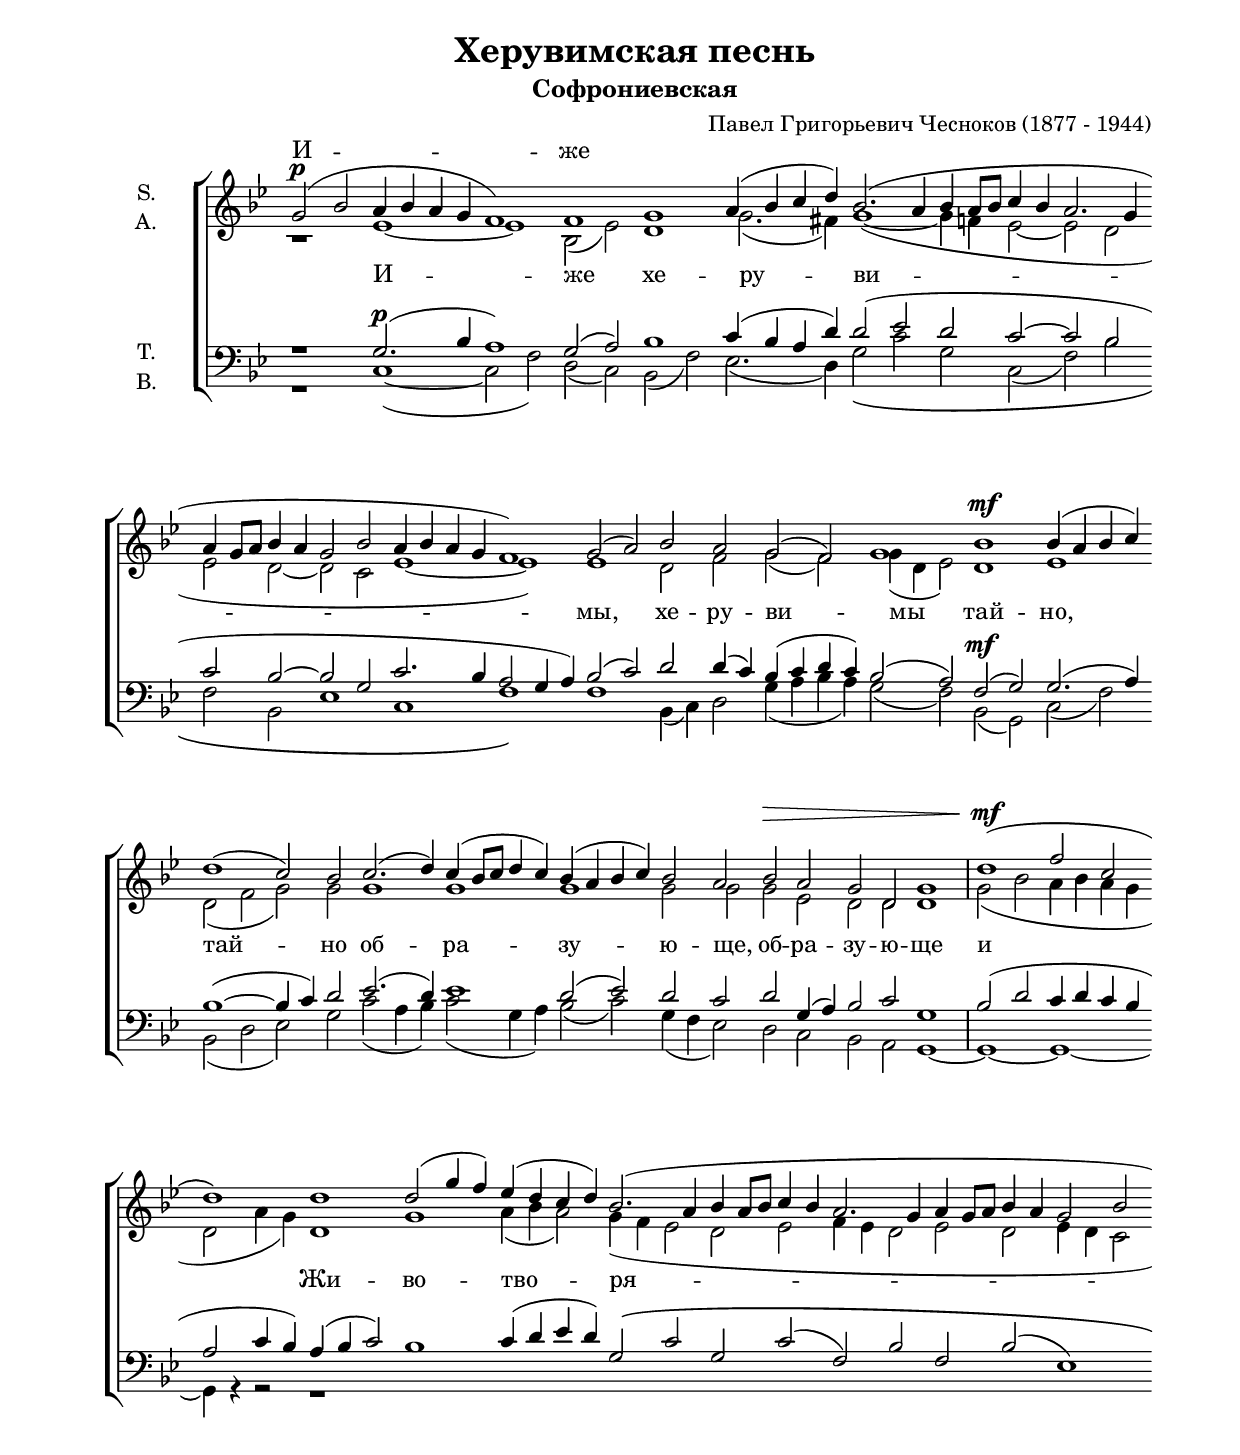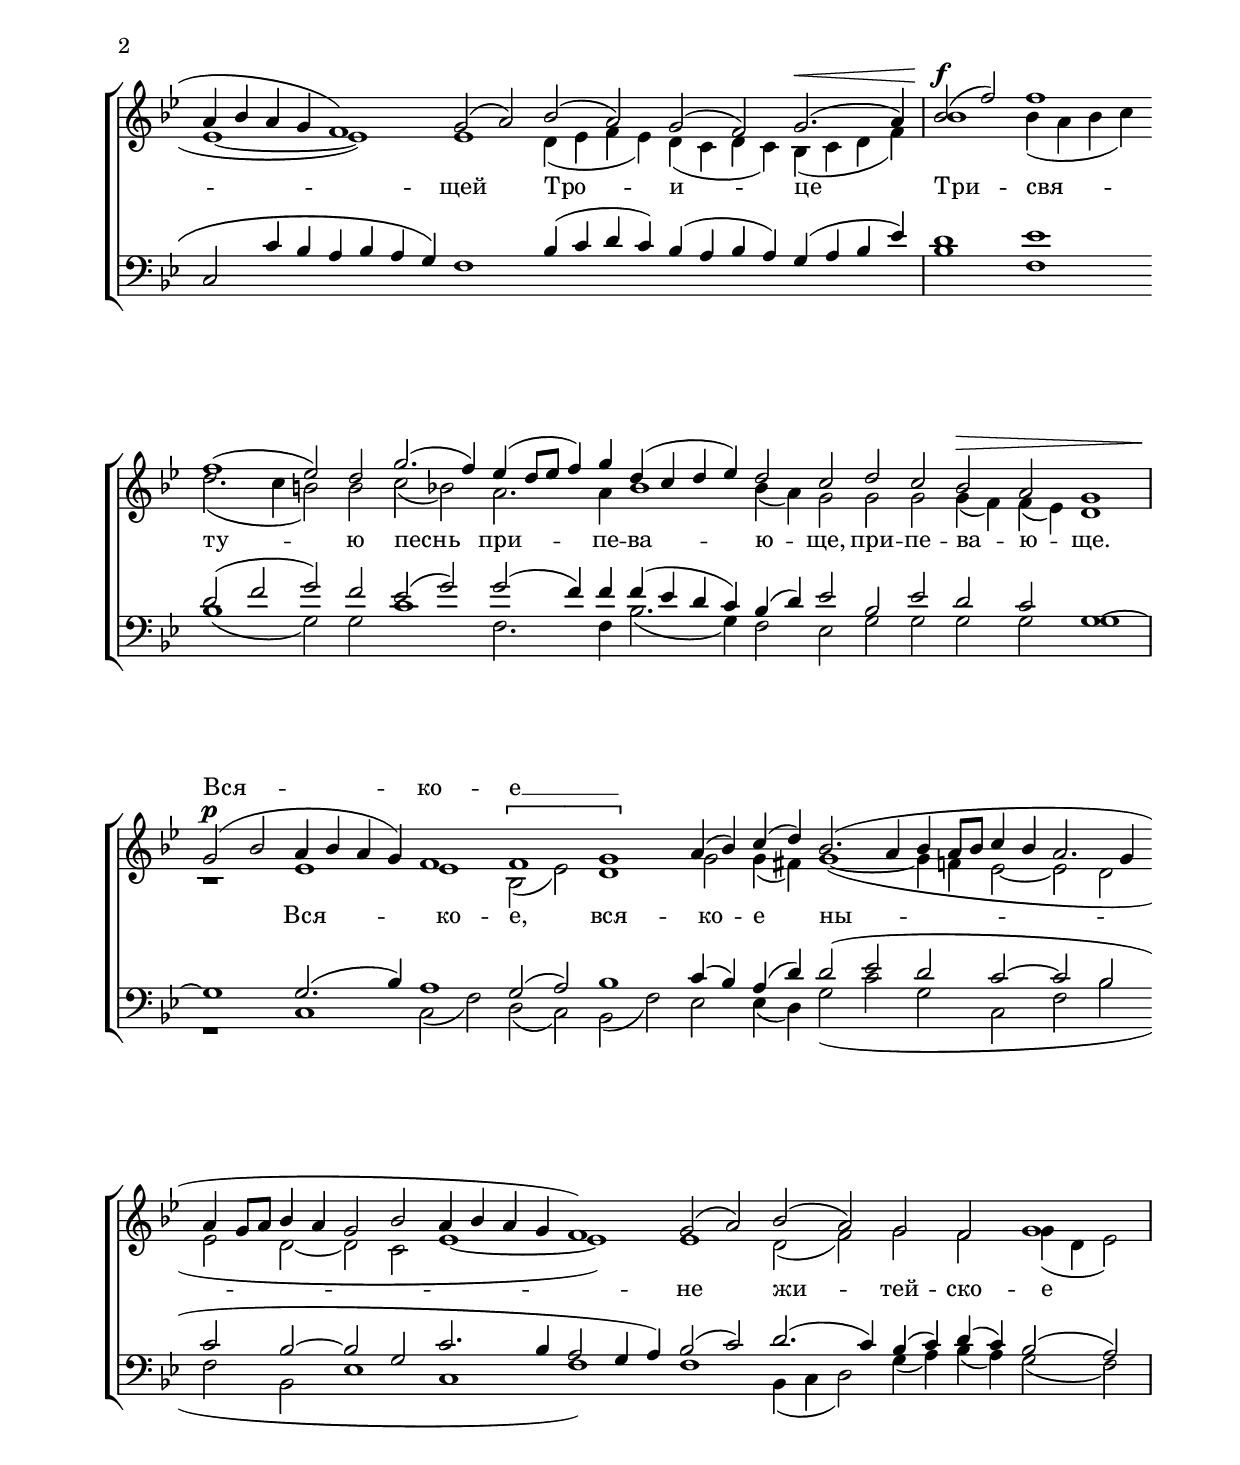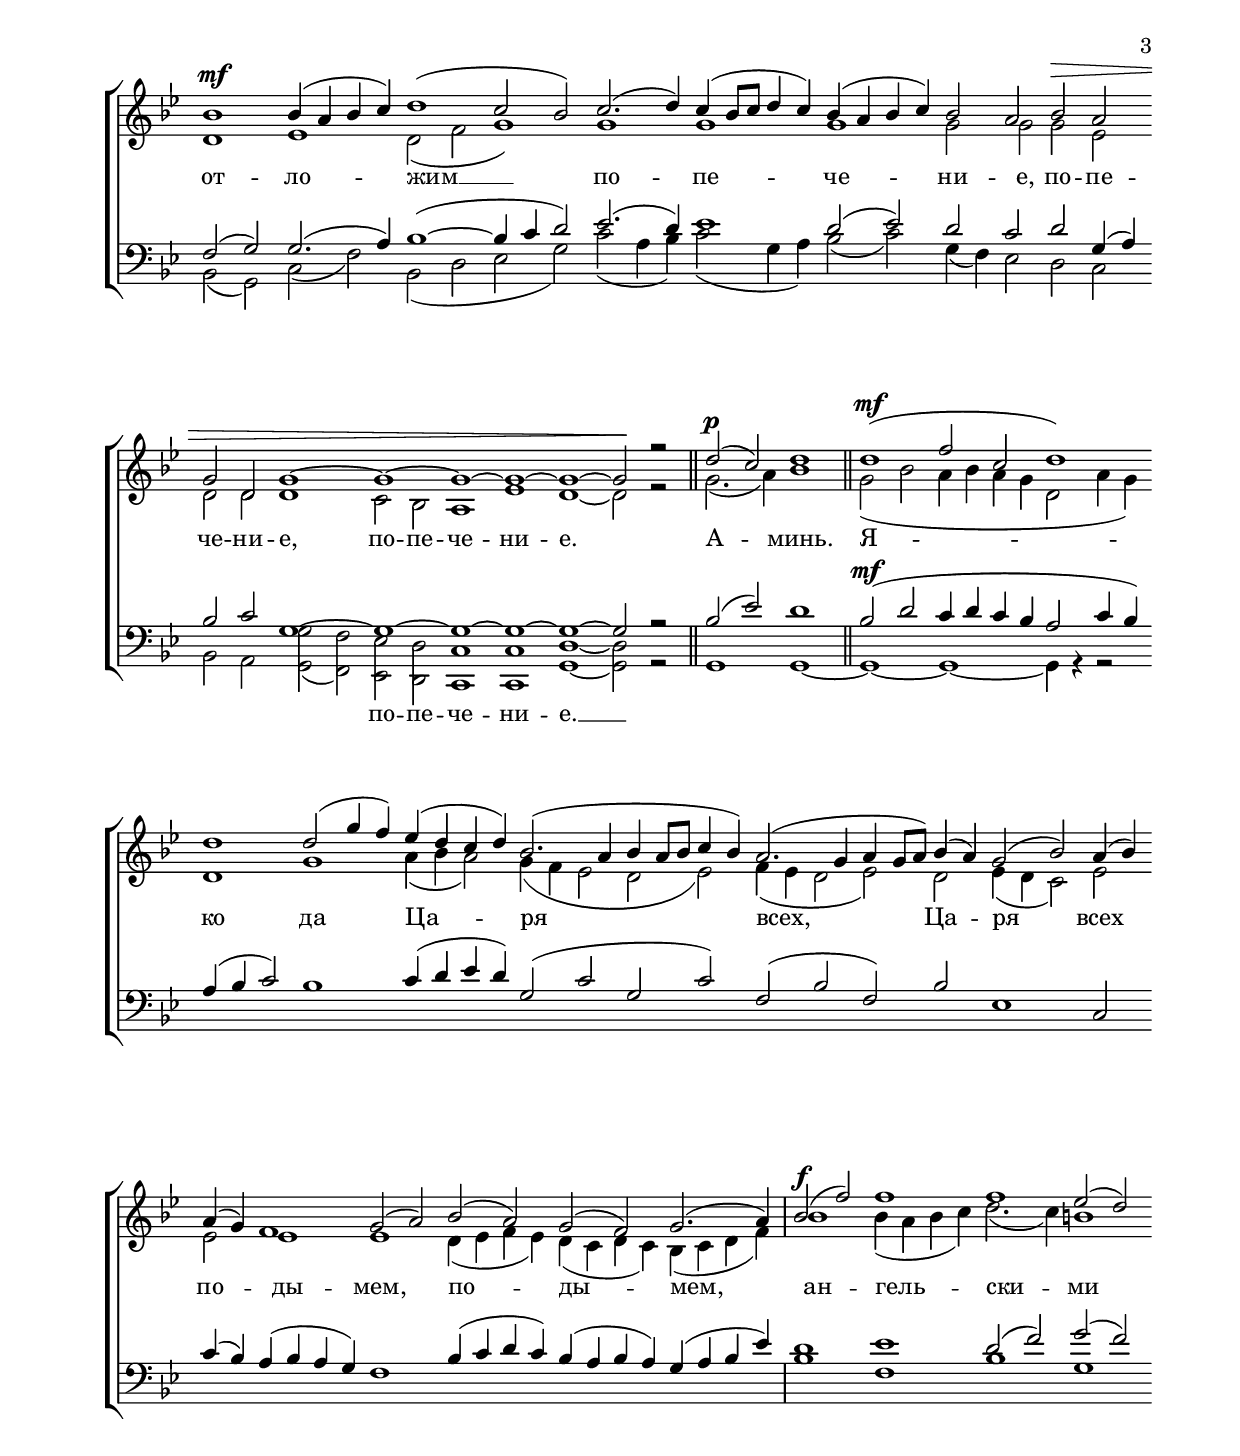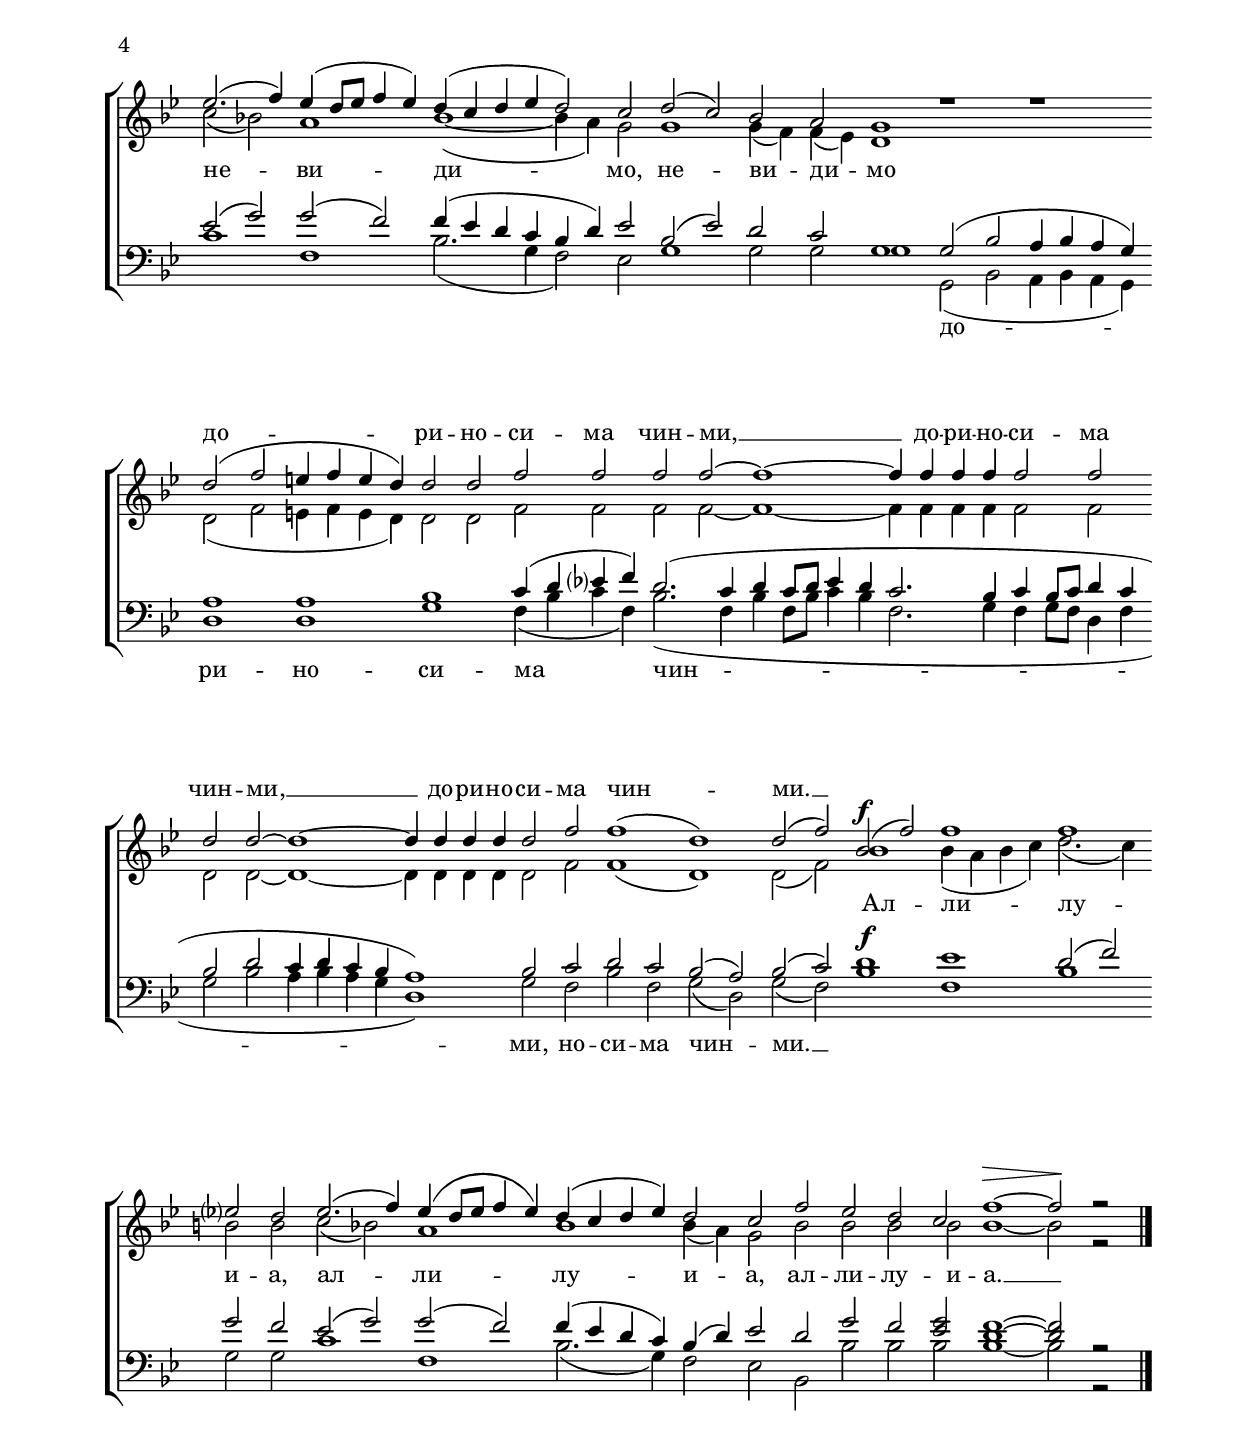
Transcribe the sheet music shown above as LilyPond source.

\version "2.18.2"

% закомментируйте строку ниже, чтобы получался pdf с навигацией
#(ly:set-option 'point-and-click #f)
#(ly:set-option 'midi-extension "mid")

\header {
  title = "Херувимская песнь"
  subtitle = "Софрониевская"
  composer = "Павел Григорьевич Чесноков (1877 - 1944)"
  % Удалить строку версии LilyPond 
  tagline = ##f
}

#(set-global-staff-size 19)

\paper {
  #(set-paper-size "a4")
    top-margin = 15
  left-margin = 20
  right-margin = 15
  bottom-margin = 45
  ragged-bottom = ##f
  ragged-last-bottom = ##f
}

global = {
  \key bes \major
  \time 4/4
}

br = { \bar "" }
soprano = \relative c'' {
  \global
  \dynamicUp
  % Вписывайте музыку сюда
  \cadenzaOn g2\p( bes a4 bes a g f1) \br f g \br a4( bes c d) \br
  bes2.( a4 bes a8[ bes] c4 bes a2. g4 \br a g8[ a] bes4 a g2 bes \br a4 bes a g f1) \br
  g2( a) \br bes a g( f) g1 \br bes\mf bes4( a bes c) \br d1( c2) bes \br
  
  c2.( d4) c4( bes8[ c] d4 c) \br bes( a bes c) \br bes2 a \br bes\> a g d g1 \bar "|"
  d'(\mf f2 c \br d1) \br d \br d2( g4 f) \br es( d c d) \br bes2.( a4 bes a8[ bes] c4 bes a2. g4 \br a g8[ a] bes4 a g2 bes \br a4 bes a g f1)
  \br g2( a) bes( a) \br g( f) \br g2.\<( a4) \bar "|" bes2\f( f') f1 \br f( es2) d \br g2.( f4) es( d8[ es] f4) \br g \br
  d( c d es) d2 c \br d c \br bes\> a g1 \bar "|" g2\p( bes a4 bes a g) \br f1 \[f g\] \br
  a4( bes) c( d) \br bes2.( a4 bes a8[ bes] \br c4 bes a2. g4 \br a g8[ a] bes4 a g2 \br bes a4 bes a g \br f1)
  
  g2( a) \br bes( a) \br g f g1 \bar "|" bes\mf bes4( a bes c) \br d1( c2 bes) \br c2.( d4) \br c4( bes8[ c] d4 c) \br
  \br bes4( a bes c) \br bes2 a \br bes\> a \br g d \br g1~ \br g~ \br g~ g~ \br g~ g2\! r2 \bar "||" d'2\p( c) d1 \bar "||"
  d1\mf( \br f2 c \br d1) \br d \br d2( g4 f) \br es( d c d) \br bes2.( a4 \br bes a8[ bes] c4 bes) \br \br a2.( g4 a g8[ a]) \br \br bes4( a) \br
  g2( bes) \br a4( bes) \br a( g) f1 \br g2( a) \br \br bes( a) \br g( f) \br g2.( a4) \bar "|"
  bes2\f( f') f1 \br f1 es2( d) \br \br es2.( f4) es( d8[ es] f4 es) \br
  
  \br d4( c d es d2) c2 \br d( c) bes \br a g1 \br r1 r1 \br
  d'2( f \br e4 f e d) \br d2 d \br f f \br f f~ f1~ \br
  f4 \br f f f \br f2 f \br d d~ d1~ d4 \br d d d \br
  d2 f \br f1( d) \br d2( f) \br bes,\f( f') \br f1 \br f \br es?2 d \br
  es2.( f4) \br es( d8[ es] f4 es) \br d( c d es) \br d2 c \br f es \br d c f1\>~ f2\! r2 \cadenzaOff \bar "|."
}

alto = \relative c' {
  \global
  % Вписывайте музыку сюда
  r1 es~ es bes2( es) d1 g2.( fis4) g1~( g4 f es2~ es d es d~
  d c es1~ es) es d2 f g( f) g4( d es2) d1 es d2( f g) g
  
  g1 g g g2 g g es d d d1 | g2( bes a4 bes a g d2 a'4 g) d1 
  g a4( bes a2) g4( f es2 d es f4 es d2 es d es4 d c2 es1~ es)
  es d4( es f es) d( c d c) bes( c d f) | bes1 bes4( a bes c) d2.( c4 b2) b c( bes) a2. a4
  bes1 bes4( a) g2 g g g4( f) f( es) d1 | r1 es es bes2( es) d1 
  g2 g4( fis) g1~( g4 f es2~ es d es d~ d c es1~ es)
  
  es1 d2( f) g f g4( d es2) | d1 es d2( f g1) g g
  g g2 g g es d d d1 c2 bes a1 es' d~ d2 r2 | g2.( a4) bes1 |
  g2( bes a4 bes a g d2 a'4 g) d1 g a4( bes a2) g4( f es2 d es) f4( es d2 es) d
  es4( d c2) es es es1 es d4( es f es) d( c d c) bes( c d f)
  bes1 bes4( a bes c) d2.( c4) b1 c2( bes) a1
  
  bes1~( bes4 a) g2 g1 g4( f) f( es) d1 s s 
  d2( f e4 f e d) d2 d f f f f~ f1~
  f4 f f f f2 f d d~ d1~ d4 d d d 
  d2 f f1( d) d2( f) bes1 bes4( a bes c) d2.( c4) b2 b
  c( bes) a1 bes bes4( a) g2 bes bes bes bes bes1~ bes2 r
  
}

tenor = \relative c' {
  \global
  \dynamicUp
  r1 g2.\p( bes4 a1) g2( a) bes1 c4( bes a d) d2( es d c~ c bes c bes~
  bes g c2. bes4 a2 g4 a) bes2( c) d d4( c) bes( c d c) bes2( a) f2\mf( g) g2.( a4) bes1(~ bes4 c) d2
  
  es2.( d4) es1 d2( es) d c d g,4( a) bes2 c g1 | bes2( d c4 d c bes a2 c4 bes) a( bes c2)
  bes1 c4( d es d) g,2\( c g c( f,) bes f bes( es,1) c2 c'4 bes a bes a g\)
  f1 bes4( c d c) bes( a bes a) g( a bes es) | d1 es d2( f g) f es( g) g( f4) f
  f( es d c) bes( d) es2 bes es d c g1~ | g g2.( bes4) a1 g2( a) bes1
  c4( bes) a( d) d2( es d c~ c bes c bes~ bes g c2. bes4 a2 g4 a)
  
  bes2( c) d2.( c4) bes4( c) d( c) bes2( a) | f( g) g2.( a4) bes1~( bes4 c d2) es2.( d4) es1
  d2( es) d c d g,4( a) bes2 c g1~ g~ g~ g~ g~ g2 r | bes( es) d1 |
  bes2\mf( d c4 d c bes a2 c4 bes ) a( bes c2) bes1 c4( d es d) g,2( c g c) f,( bes f) bes
  es,1 c2 c'4( bes) a( bes a g) f1 bes4( c d c) bes( a bes a) g( a bes es)
  d1 es d2( f) g( f) es( g) g( f)
  
  f4( es d c bes d) es2 bes( es) d c g1 g2( bes a4 bes a g)
  a1 a bes c4( d es? f) d2.( c4 d c8[ d] es4 d
  c2. bes4 c bes8[ c] d4 c bes2 d c4 d c bes a1)
  bes2 c d c bes( a) bes( c) d1\f es d2( f) g f
  es( g) g( f) f4( es d c) bes( d) es2 d g f <es g> <d f>1~ q2 r
  
  
}

bass = \relative c {
  \global
  r1 c1~( c2 f) d( c) bes( f') es2.( d4) g2\( c g c,( f) bes f bes,
  es1 c f\) f bes,4( c) d2 g4( a bes a) g2( f) bes,2( g) c( f) bes,( d es) g
  
  c2( a4 bes) c2( g4 a) bes2( c) g4( f es2) d c bes a g1~ g~ g~ g4 r r2 r1
  R1*13/1
  bes'1 f bes( g2) g c1 f,2. f4
  bes2.( g4) f2 es g g g g g1 | r c, c2( f) d( c) bes( f')
  es es4( d) g2( c g c, f bes f bes, es1 c f)
  
  f1 bes,4( c d2) g4( a) bes( a) g2( f) | bes,( g) c( f) bes,( d es g) c( a4 bes) c2( g4 a)
  bes2( c) g4( f) es2 d c bes a <g g'>( <f f'>) <es es'> <d d'> <c c'>1 q <g' d'>~ q2 r | g1 g~ |
  g~ g~ g4 r r2 R1*14/1
  bes'1 f bes g c f,
  
  bes2.( g4 f2) es g1 g2 g g1 g,2( bes a4 bes a g)
  d'1 d g f4( bes c f,) bes2.( f4 bes f8[ bes] c4 bes
  f2. g4 f g8[ f] d4 f g2 bes a4 bes a g d1)
  g2 f bes f g( d) g( f) bes1 f bes g2 g
  c1 f, bes2.( g4) f2 es bes bes' bes bes bes1~ bes2 r
}

sopranoVerse = \lyricmode {
  И -- же \repeat unfold 46 \skip 1 
  Вся -- ко -- е1 __ _ ""
  \repeat unfold 49 \skip 1 
  до -- ри -- но -- си -- ма чин -- ми, __ 
  до -- ри -- но -- си -- ма чин -- ми, __  до -- ри -- но --
  си -- ма чин -- ми. __ ""
}

altoVerse = \lyricmode {
  % Набирайте слова здесь
  И -- же хе -- ру -- ви -- 
  мы, хе -- ру -- ви -- мы тай -- но, тай -- но
  об -- ра -- зу -- ю -- ще, об -- ра -- зу -- ю -- ще и Жи -- во -- тво -- ря -- щей 
  Тро -- и -- це Три -- свя -- ту -- ю песнь при -- пе -- ва -- ю -- ще, 
  при -- пе -- ва -- ю -- ще.
  Вся -- ко -- е, вся -- ко -- е ны -- не жи -- тей -- ско -- е от -- ло -- жим __
  по -- пе -- че -- ни -- е, по -- пе -- че -- ни -- е, по -- пе -- че -- ни -- е.
  А -- минь.
  Я -- ко да Ца -- ря всех, Ца -- ря всех по -- ды -- мем, по -- ды -- мем, 
  ан -- гель -- ски -- ми не -- ви -- ди -- мо, не -- ви -- ди -- мо
  \repeat unfold 21 \skip 1 
  Ал -- ли -- лу -- и -- а, ал -- ли -- лу -- и -- а, ал -- ли -- лу -- и -- а. __
}

bassVerse = \lyricmode {
  % Набирайте слова здесь
  \repeat unfold 72 \skip 1 
  по -- пе -- че -- ни -- е. __ ""
  \repeat unfold 13 \skip 1 
  до -- ри -- но -- си -- ма чин -- ми, но -- си -- ма чин -- ми. __
}

rehearsalMidi = #
(define-music-function
 (parser location name midiInstrument lyrics) (string? string? ly:music?)
 #{
   \unfoldRepeats <<
     \new Staff = "soprano" \new Voice = "soprano" { \soprano }
     \new Staff = "alto" \new Voice = "alto" { \alto }
     \new Staff = "tenor" \new Voice = "tenor" { \tenor }
     \new Staff = "bass" \new Voice = "bass" { \bass }
     \context Staff = $name {
       \set Score.midiMinimumVolume = #0.5
       \set Score.midiMaximumVolume = #0.5
       \set Score.tempoWholesPerMinute = #(ly:make-moment 100 4)
       \set Staff.midiMinimumVolume = #0.8
       \set Staff.midiMaximumVolume = #1.0
       \set Staff.midiInstrument = $midiInstrument
     }
     \new Lyrics \with {
       alignBelowContext = $name
     } \lyricsto $name $lyrics
   >>
 #})

\score {
  \new ChoirStaff <<
    \new Staff = "sa" \with {
      midiInstrument = "choir aahs"
      instrumentName = \markup \center-column { "S." "A." }
    } <<
      \new Voice = "soprano" { \voiceOne \soprano }
      \new Voice = "alto" { \voiceTwo \alto }
    >>
    \new Lyrics \with {
      alignAboveContext = "sa"
      \override VerticalAxisGroup #'staff-affinity = #DOWN
    } \lyricsto "soprano" \sopranoVerse
    \new Lyrics \lyricsto "alto" \altoVerse
    \new Staff = "tb" \with {
      midiInstrument = "choir aahs"
      instrumentName = \markup \center-column { "T." "B." }
    } <<
      \clef bass
      \new Voice = "tenor" { \voiceOne \tenor }
      \new Voice = "bass" { \voiceTwo \bass }
    >>
    \new Lyrics \lyricsto "bass" \bassVerse
  >>
  \layout { 
      \context {
      \Staff
      % удаляем обозначение темпа из общего плана
      \remove "Time_signature_engraver"
      \remove "Bar_number_engraver"
    }
  }
  \midi {
    \tempo 2=100
  }
}

% MIDI для репетиции:
\book {
  \bookOutputSuffix "soprano"
  \score {
    \rehearsalMidi "soprano" "soprano sax" \sopranoVerse
    \midi { }
  }
}

\book {
  \bookOutputSuffix "alto"
  \score {
    \rehearsalMidi "alto" "soprano sax" \altoVerse
    \midi { }
  }
}

\book {
  \bookOutputSuffix "tenor"
  \score {
    \rehearsalMidi "tenor" "tenor sax" \altoVerse
    \midi { }
  }
}

\book {
  \bookOutputSuffix "bass"
  \score {
    \rehearsalMidi "bass" "tenor sax" \bassVerse
    \midi { }
  }
}

